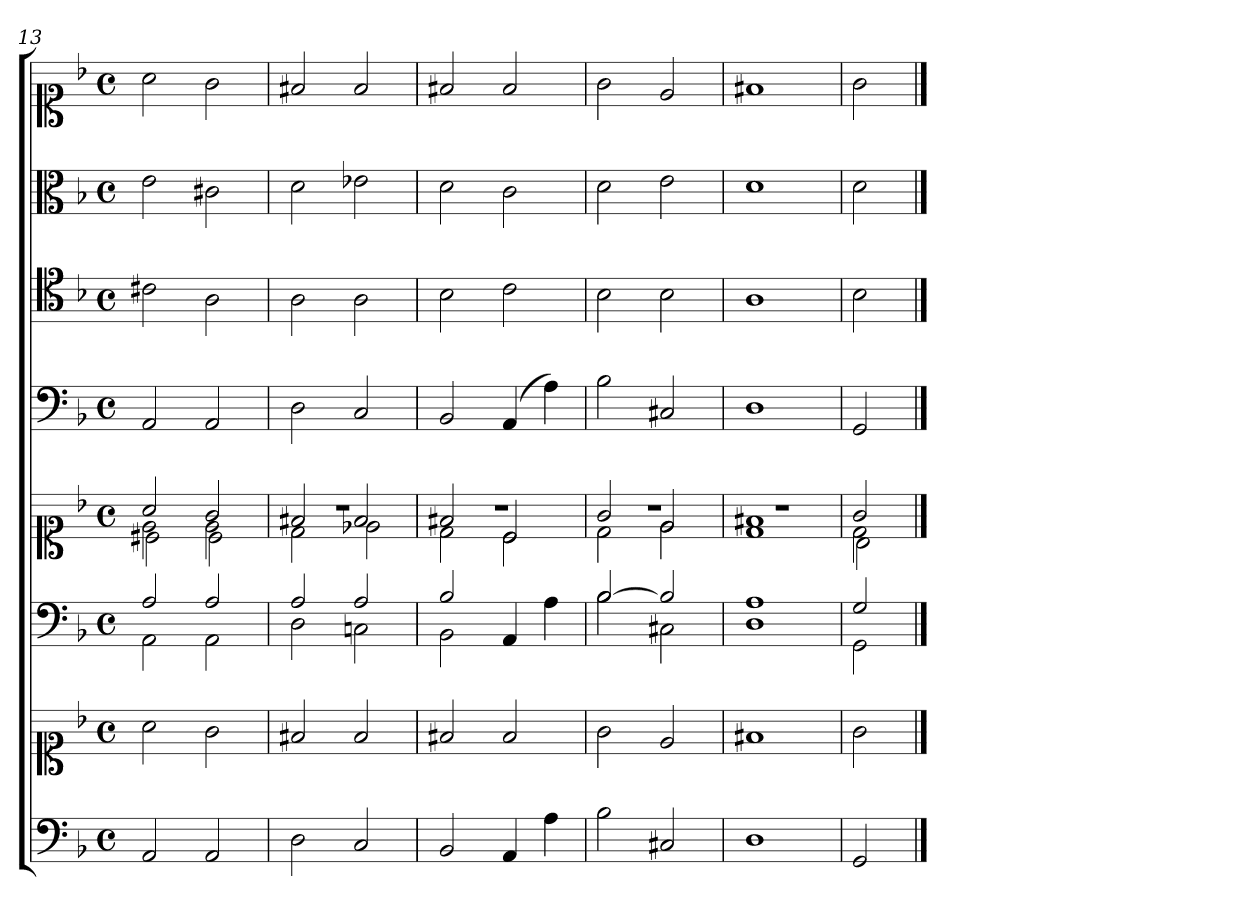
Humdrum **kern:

**kern	**kern	**kern	**kern	**kern	**kern	**kern	**kern
*part6	*part6	*part5	*part5	*part4	*part3	*part2	*part1
*staff8	*staff7	*staff6	*staff5	*staff4	*staff3	*staff2	*staff1
*clefF4	*clefC1	*clefF4	*clefC1	*clefF4	*clefC4	*clefC3	*clefC1
*k[b-]	*k[b-]	*k[b-]	*k[b-]	*k[b-]	*k[b-]	*k[b-]	*k[b-]
*F:	*F:	*F:	*F:	*F:	*F:	*F:	*F:
*M4/4	*M4/4	*M4/4	*M4/4	*M4/4	*M4/4	*M4/4	*M4/4
*met(c)	*met(c)	*met(c)	*met(c)	*met(c)	*met(c)	*met(c)	*met(c)
=13	=13	=13	=13	=13	=13	=13	=13
*	*	*^	*^	*	*	*	*
*	*	*	*	*	*^	*	*	*	*
2AA	2a	2A	2AA	2a	2e	2c#X\	2AA	2c#X	2e	2a
2AA	2g	2A	2AA	2g	2e	2c#\	2AA	2A	2c#X	2g
=14	=14	=14	=14	=14	=14	=14	=14	=14	=14	=14
2D	2f#X	2A	2D	2f#X	2d	1r	2D	2A	2d	2f#X
2C	2f#	2A	2Cn	2f#	2e-X	.	2C	2A	2e-X	2f#
=15	=15	=15	=15	=15	=15	=15	=15	=15	=15	=15
2BB-	2f#X	2B-	2BB-	2f#X	2d	1r	2BB-	2B-	2d	2f#X
4AA	2f#	4ryy	4AA	2c	2c	.	(4AA	2c	2c	2f#
4A	.	4ryy	4A	.	.	.	4A)	.	.	.
=16	=16	=16	=16	=16	=16	=16	=16	=16	=16	=16
2B-	2g	[2B-	2B-	2g	2d	1r	2B-	2B-	2d	2g
2C#X	2e	2B-]	2C#X	2e	2e	.	2C#X	2B-	2e	2e
=17	=17	=17	=17	=17	=17	=17	=17	=17	=17	=17
1D	1f#X	1A	1D	1f#X	1d	1r	1D	1A	1d	1f#X
=18	=18	=18	=18	=18	=18	=18	=18	=18	=18	=18
2GG	2g	2G	2GG	2g	2d	2B-\	2GG	2B-	2d	2g
*	*	*v	*v	*	*	*	*	*	*	*
*	*	*	*v	*v	*v	*	*	*	*
==	==	==	==	==	==	==	==
*-	*-	*-	*-	*-	*-	*-	*-
